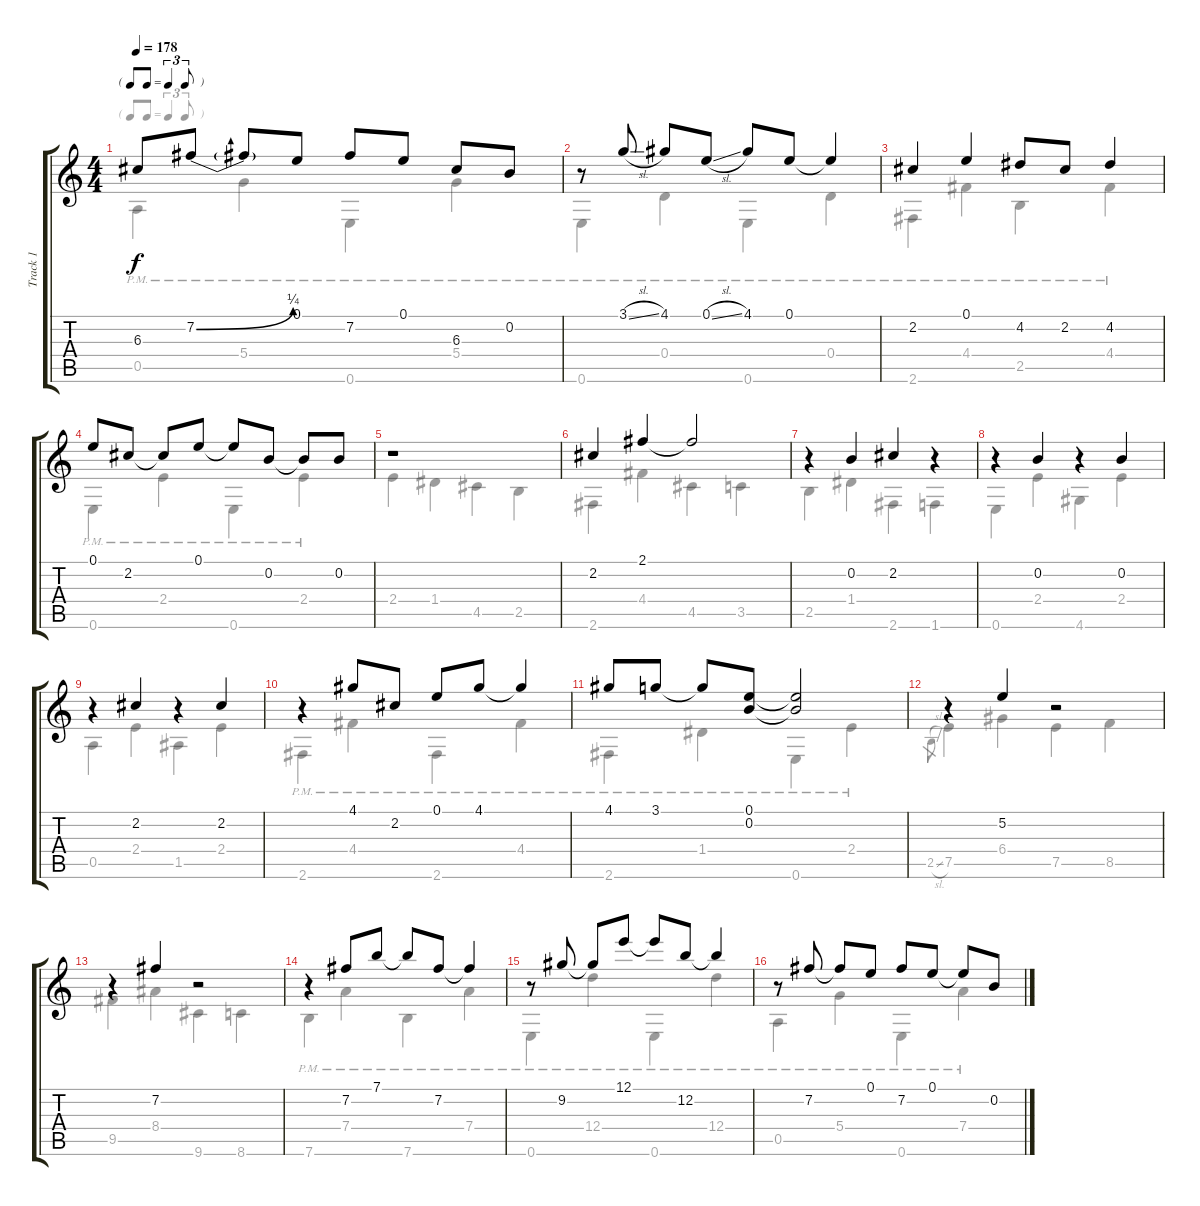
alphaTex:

\track ("Track 1" "Track 1") {instrument acousticguitarsteel}
\staff {score tabs}
\tuning (E4 B3 G3 D3 A2 E2) {hide}
\voice
\ts (4 4)
\tf triplet8th
\tempo 178
\clef g2
\ks c
6.3.8{dy f} 7.2{be (bend 0 0 60 1)}.8 7.2{t}.8 0.1.8 7.2.8 0.1.8 6.3.8 0.2.8 |
r.8 3.1{sl}.8 4.1.8 0.1{sl}.8 4.1.8 0.1.8 0.1{t}.4 |
2.2.4 0.1.4 4.2.8 2.2.8 4.2.4 |
0.1.8 2.2.8 2.2{t}.8 0.1.8 0.1{t}.8 0.2.8 0.2{t}.8 0.2.8 |
r.1 |
2.2.4 2.1.4 2.1{t}.2 |
r.4 0.2.4 2.2.4 r.4 |
r.4 0.2.4 r.4 0.2.4 |
r.4 2.2.4 r.4 2.2.4 |
r.4 4.1.8 2.2.8 0.1.8 4.1.8 4.1{t}.4 |
4.1.8 3.1.8 3.1{t}.8 (0.1 0.2).8 (0.1{t} 0.2{t}).2 |
r.4 5.2.4 r.2 |
r.4 7.2.4 r.2 |
r.4 7.2.8 7.1.8 7.1{t}.8 7.2.8 7.2{t}.4 |
r.8 9.2.8 9.2{t}.8 12.1.8 12.1{t}.8 12.2.8 12.2{t}.4 |
r.8 7.2.8 7.2{t}.8 0.1.8 7.2.8 0.1.8 0.1{t}.8 0.2.8
\voice
\clef g2
\ottava regular
\simile none
\ks c
0.5{pm}.4{dy f} 5.4{pm}.4 0.6{pm}.4 5.4{pm}.4 |
0.6{pm}.4 0.4{pm}.4 0.6{pm}.4 0.4{pm}.4 |
2.6{pm}.4 4.4{pm}.4 2.5{pm}.4 4.4{pm}.4 |
0.6{pm}.4 2.4{pm}.4 0.6{pm}.4 2.4{pm}.4 |
2.4.4 1.4.4 4.5.4 2.5.4 |
2.6.4 4.4.4 4.5.4 3.5.4 |
2.5.4 1.4.4 2.6.4 1.6.4 |
0.6.4 2.4.4 4.6.4 2.4.4 |
0.5.4 2.4.4 1.5.4 2.4.4 |
2.6{pm}.4 4.4{pm}.4 2.6{pm}.4 4.4{pm}.4 |
2.6{pm}.4 1.4{pm}.4 0.6{pm}.4 2.4{pm}.4 |
2.5{sl}.8{gr} 7.5.4 6.4.4 7.5.4 8.5.4 |
9.5.4 8.4.4 9.6.4 8.6.4 |
7.6{pm}.4 7.4{pm}.4 7.6{pm}.4 7.4{pm}.4 |
0.6{pm}.4 12.4{pm}.4 0.6{pm}.4 12.4{pm}.4 |
0.5{pm}.4 5.4{pm}.4 0.6{pm}.4 7.4{pm}.4
